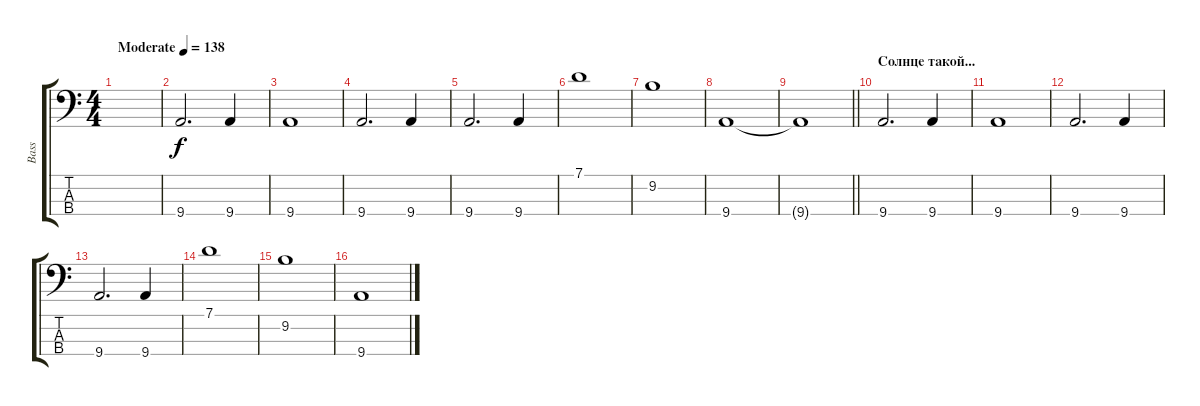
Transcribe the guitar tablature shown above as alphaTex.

\track ("Bass" "Bass") {instrument electricbassfinger}
\staff {score tabs}
\tuning (G2 D2 A1 C1) {hide}
\ts (4 4)
\tempo (138 "Moderate")
\clef f4
\ks c
|
9.4.2{d} 9.4.4 |
9.4.1 |
9.4.2{d} 9.4.4 |
9.4.2{d} 9.4.4 |
7.1.1 |
9.2.1 |
9.4.1 |
\barLineRight lightlight
9.4{t}.1 |
\section ("" "Солнце такой...")
9.4.2{d} 9.4.4 |
9.4.1 |
9.4.2{d} 9.4.4 |
9.4.2{d} 9.4.4 |
7.1.1 |
9.2.1 |
9.4.1
